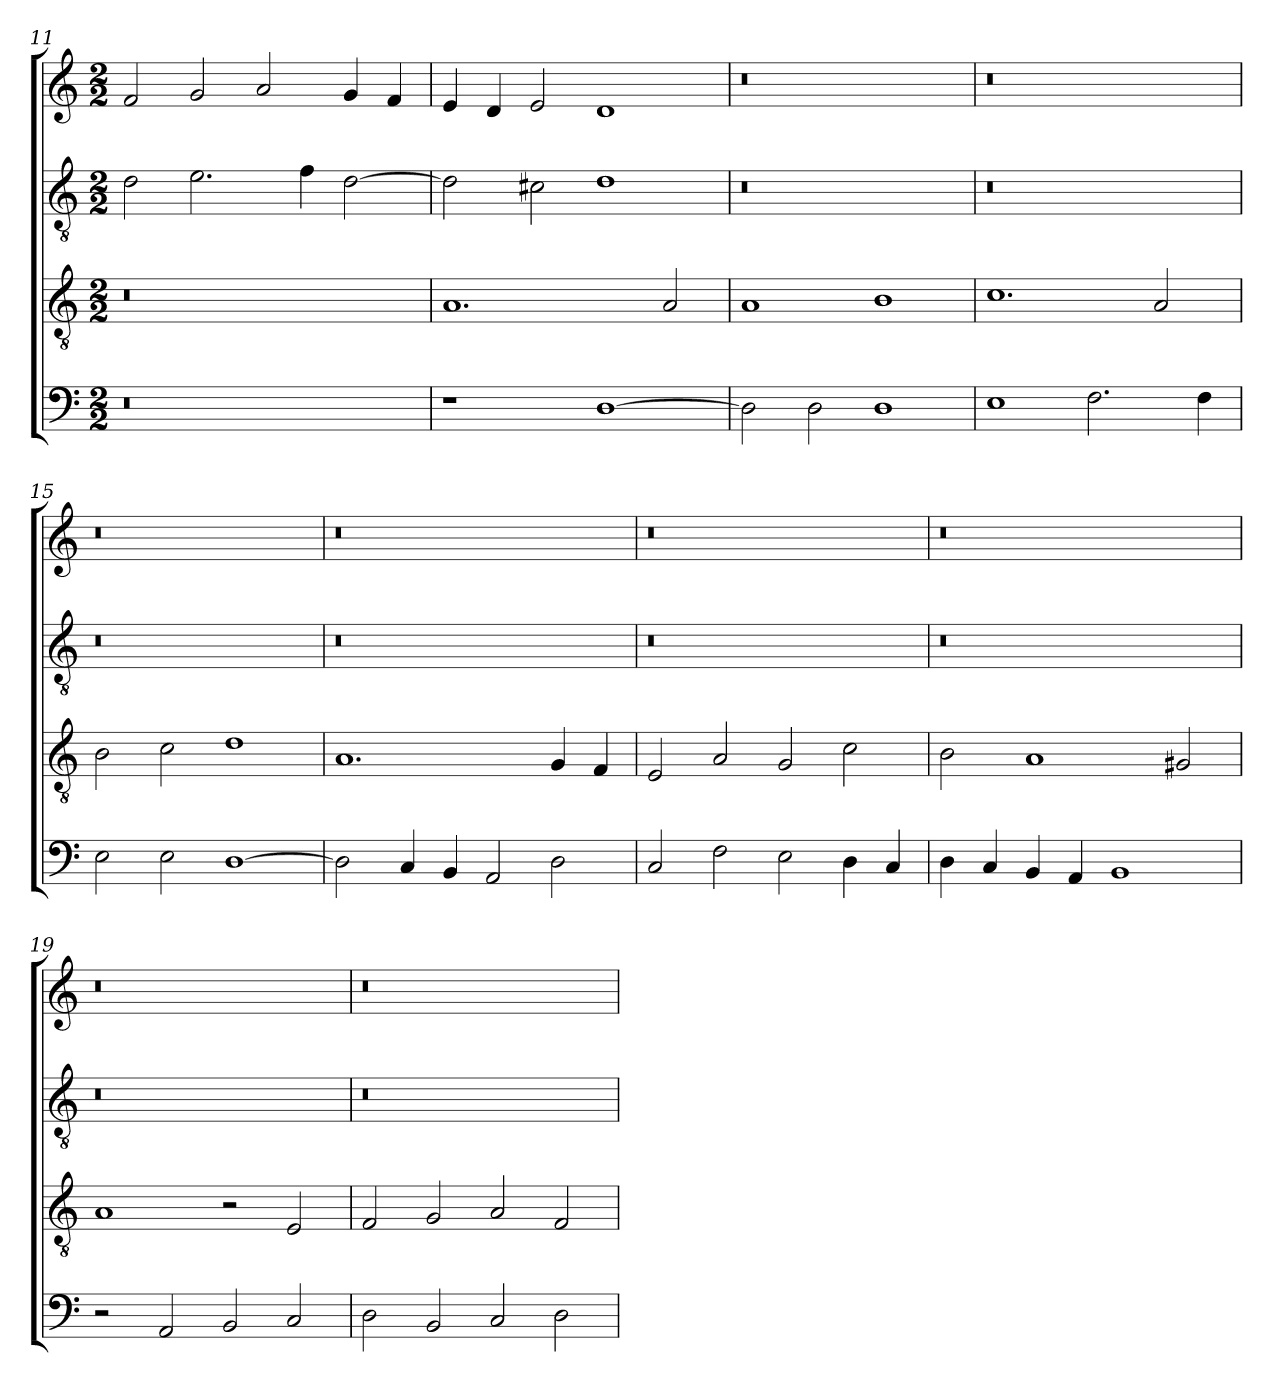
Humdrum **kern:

**kern	**kern	**kern	**kern
*part4	*part3	*part2	*part1
*staff4	*staff3	*staff2	*staff1
*clefF4	*clefGv2	*clefGv2	*clefG2
*k[]	*k[]	*k[]	*k[]
*M2/2	*M2/2	*M2/2	*M2/2
=11	=11	=11	=11
0r	0r	2d\	2f/
.	.	2.e\	2g/
.	.	.	2a/
.	.	4f\	.
.	.	[2d\	4g/
.	.	.	4f/
=12	=12	=12	=12
1r	1.A	2d\]	4e/
.	.	.	4d/
.	.	2c#X\	2e/
[1D	.	1d	1d
.	2A/	.	.
=13	=13	=13	=13
2D\]	1A	0r	0r
2D\	.	.	.
1D	1B	.	.
=14	=14	=14	=14
1E	1.c	0r	0r
2.F\	.	.	.
.	2A/	.	.
4F\	.	.	.
=15	=15	=15	=15
2E\	2B\	0r	0r
2E\	2c\	.	.
[1D	1d	.	.
=16	=16	=16	=16
2D\]	1.A	0r	0r
4C/	.	.	.
4BB/	.	.	.
2AA/	.	.	.
2D\	4G/	.	.
.	4F/	.	.
=17	=17	=17	=17
2C/	2E/	0r	0r
2F\	2A/	.	.
2E\	2G/	.	.
4D\	2c\	.	.
4C/	.	.	.
=18	=18	=18	=18
4D\	2B\	0r	0r
4C/	.	.	.
4BB/	1A	.	.
4AA/	.	.	.
1BB	.	.	.
.	2G#X/	.	.
=19	=19	=19	=19
2r	1A	0r	0r
2AA/	.	.	.
2BB/	2r	.	.
2C/	2E/	.	.
=20	=20	=20	=20
2D\	2F/	0r	0r
2BB/	2G/	.	.
2C/	2A/	.	.
2D\	2F/	.	.
=	=	=	=
*-	*-	*-	*-
